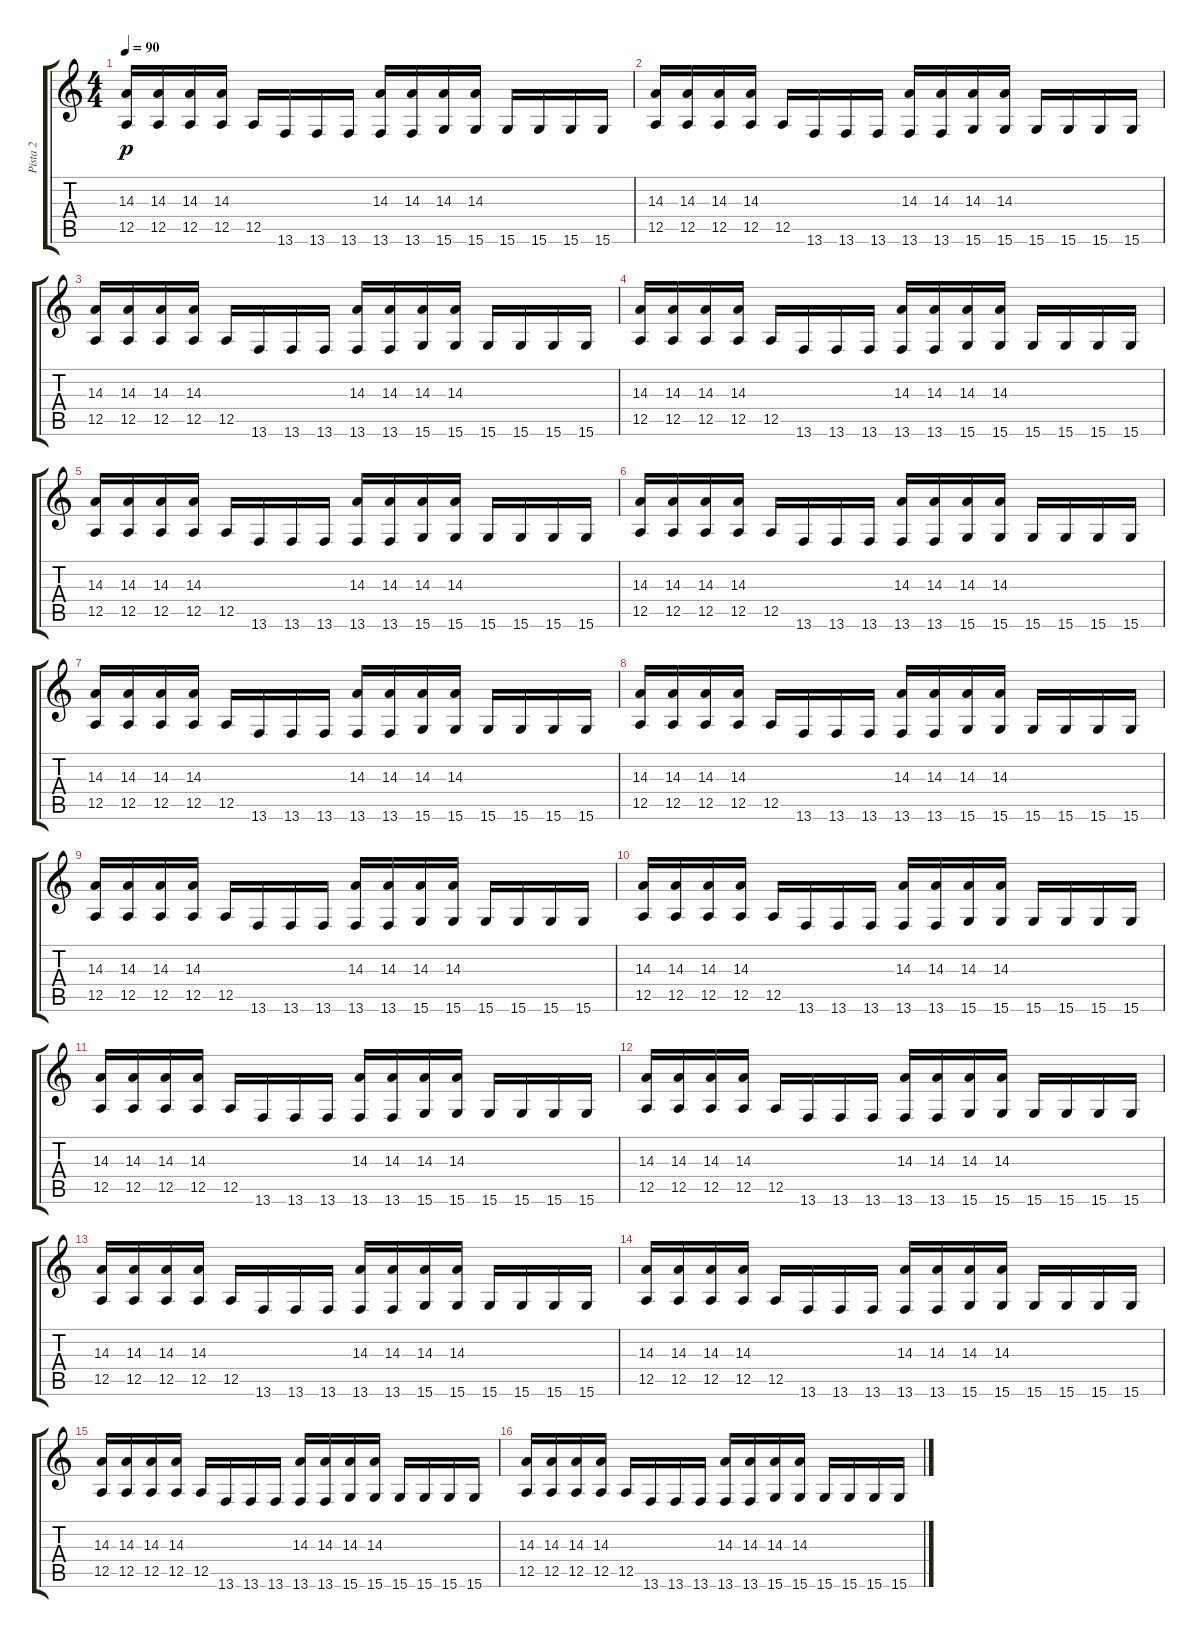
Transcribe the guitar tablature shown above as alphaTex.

\track ("Pista 2" "Pista 2") {instrument gunshot}
\staff {score tabs}
\tuning (E4 B3 G3 D3 A2 E2) {hide}
\ts (4 4)
\tempo 90
\clef g2
\ks c
(14.3 12.5).16{dy p} (14.3 12.5).16 (14.3 12.5).16 (14.3 12.5).16 12.5.16 13.6.16 13.6.16 13.6.16 (14.3 13.6).16 (14.3 13.6).16 (14.3 15.6).16 (14.3 15.6).16 15.6.16 15.6.16 15.6.16 15.6.16 |
(14.3 12.5).16 (14.3 12.5).16 (14.3 12.5).16 (14.3 12.5).16 12.5.16 13.6.16 13.6.16 13.6.16 (14.3 13.6).16 (14.3 13.6).16 (14.3 15.6).16 (14.3 15.6).16 15.6.16 15.6.16 15.6.16 15.6.16 |
(14.3 12.5).16 (14.3 12.5).16 (14.3 12.5).16 (14.3 12.5).16 12.5.16 13.6.16 13.6.16 13.6.16 (14.3 13.6).16 (14.3 13.6).16 (14.3 15.6).16 (14.3 15.6).16 15.6.16 15.6.16 15.6.16 15.6.16 |
(14.3 12.5).16 (14.3 12.5).16 (14.3 12.5).16 (14.3 12.5).16 12.5.16 13.6.16 13.6.16 13.6.16 (14.3 13.6).16 (14.3 13.6).16 (14.3 15.6).16 (14.3 15.6).16 15.6.16 15.6.16 15.6.16 15.6.16 |
(14.3 12.5).16 (14.3 12.5).16 (14.3 12.5).16 (14.3 12.5).16 12.5.16 13.6.16 13.6.16 13.6.16 (14.3 13.6).16 (14.3 13.6).16 (14.3 15.6).16 (14.3 15.6).16 15.6.16 15.6.16 15.6.16 15.6.16 |
(14.3 12.5).16 (14.3 12.5).16 (14.3 12.5).16 (14.3 12.5).16 12.5.16 13.6.16 13.6.16 13.6.16 (14.3 13.6).16 (14.3 13.6).16 (14.3 15.6).16 (14.3 15.6).16 15.6.16 15.6.16 15.6.16 15.6.16 |
(14.3 12.5).16 (14.3 12.5).16 (14.3 12.5).16 (14.3 12.5).16 12.5.16 13.6.16 13.6.16 13.6.16 (14.3 13.6).16 (14.3 13.6).16 (14.3 15.6).16 (14.3 15.6).16 15.6.16 15.6.16 15.6.16 15.6.16 |
(14.3 12.5).16 (14.3 12.5).16 (14.3 12.5).16 (14.3 12.5).16 12.5.16 13.6.16 13.6.16 13.6.16 (14.3 13.6).16 (14.3 13.6).16 (14.3 15.6).16 (14.3 15.6).16 15.6.16 15.6.16 15.6.16 15.6.16 |
(14.3 12.5).16 (14.3 12.5).16 (14.3 12.5).16 (14.3 12.5).16 12.5.16 13.6.16 13.6.16 13.6.16 (14.3 13.6).16 (14.3 13.6).16 (14.3 15.6).16 (14.3 15.6).16 15.6.16 15.6.16 15.6.16 15.6.16 |
(14.3 12.5).16 (14.3 12.5).16 (14.3 12.5).16 (14.3 12.5).16 12.5.16 13.6.16 13.6.16 13.6.16 (14.3 13.6).16 (14.3 13.6).16 (14.3 15.6).16 (14.3 15.6).16 15.6.16 15.6.16 15.6.16 15.6.16 |
(14.3 12.5).16 (14.3 12.5).16 (14.3 12.5).16 (14.3 12.5).16 12.5.16 13.6.16 13.6.16 13.6.16 (14.3 13.6).16 (14.3 13.6).16 (14.3 15.6).16 (14.3 15.6).16 15.6.16 15.6.16 15.6.16 15.6.16 |
(14.3 12.5).16 (14.3 12.5).16 (14.3 12.5).16 (14.3 12.5).16 12.5.16 13.6.16 13.6.16 13.6.16 (14.3 13.6).16 (14.3 13.6).16 (14.3 15.6).16 (14.3 15.6).16 15.6.16 15.6.16 15.6.16 15.6.16 |
(14.3 12.5).16 (14.3 12.5).16 (14.3 12.5).16 (14.3 12.5).16 12.5.16 13.6.16 13.6.16 13.6.16 (14.3 13.6).16 (14.3 13.6).16 (14.3 15.6).16 (14.3 15.6).16 15.6.16 15.6.16 15.6.16 15.6.16 |
(14.3 12.5).16 (14.3 12.5).16 (14.3 12.5).16 (14.3 12.5).16 12.5.16 13.6.16 13.6.16 13.6.16 (14.3 13.6).16 (14.3 13.6).16 (14.3 15.6).16 (14.3 15.6).16 15.6.16 15.6.16 15.6.16 15.6.16 |
(14.3 12.5).16 (14.3 12.5).16 (14.3 12.5).16 (14.3 12.5).16 12.5.16 13.6.16 13.6.16 13.6.16 (14.3 13.6).16 (14.3 13.6).16 (14.3 15.6).16 (14.3 15.6).16 15.6.16 15.6.16 15.6.16 15.6.16 |
(14.3 12.5).16 (14.3 12.5).16 (14.3 12.5).16 (14.3 12.5).16 12.5.16 13.6.16 13.6.16 13.6.16 (14.3 13.6).16 (14.3 13.6).16 (14.3 15.6).16 (14.3 15.6).16 15.6.16 15.6.16 15.6.16 15.6.16
